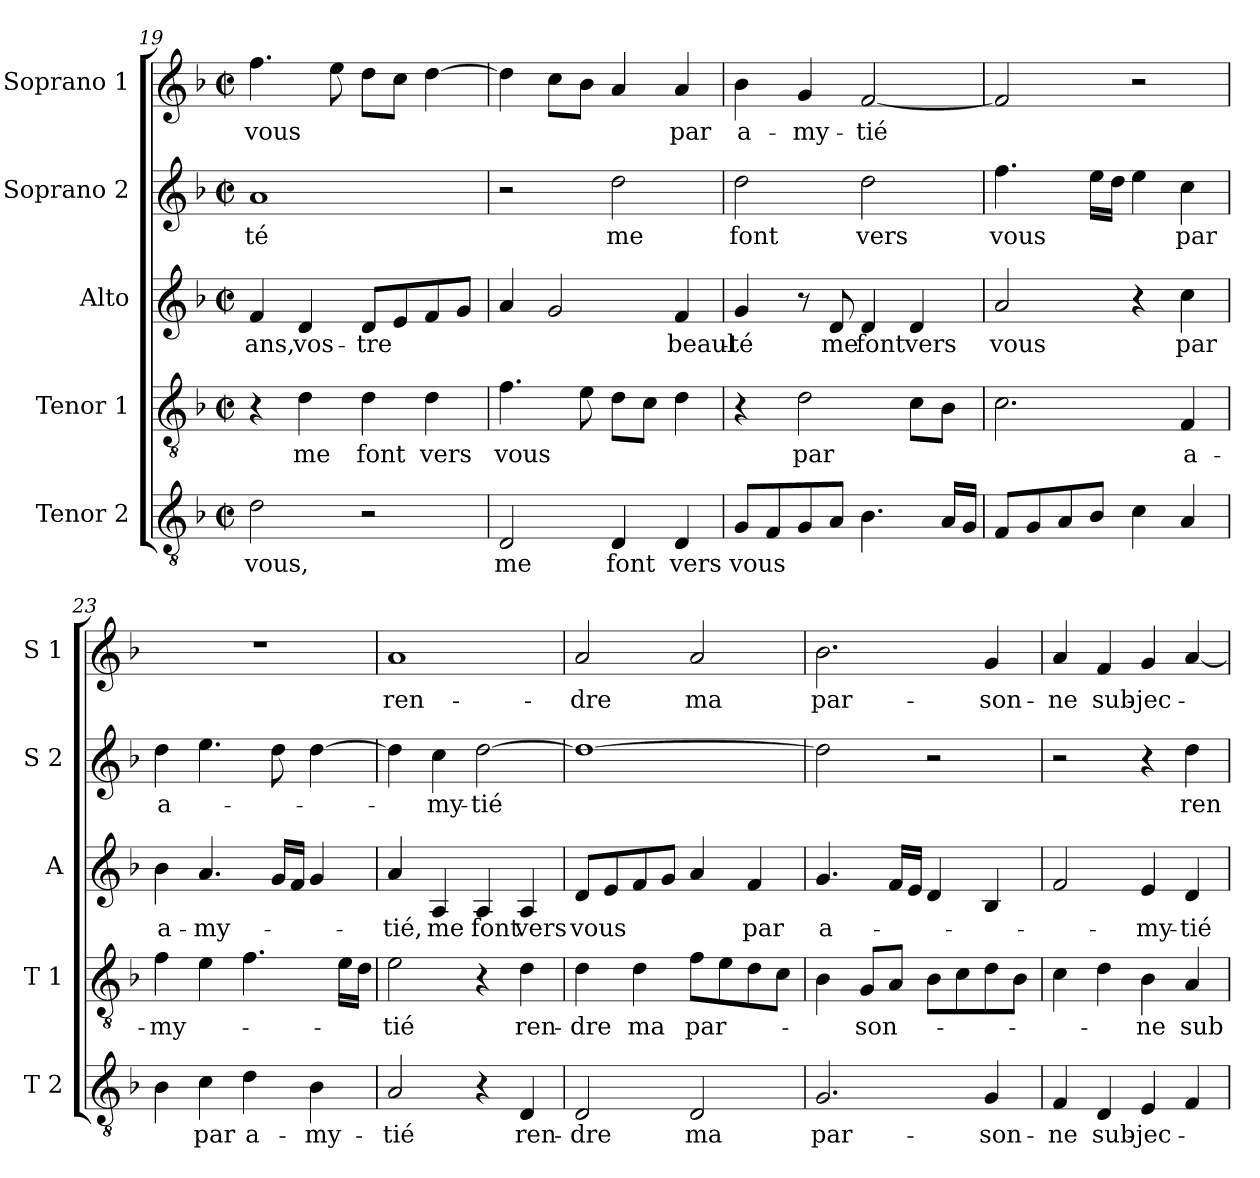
**kern	**text	**kern	**text	**kern	**text	**kern	**text	**kern	**text
*part5	*part5	*part4	*part4	*part3	*part3	*part2	*part2	*part1	*part1
*staff5	*staff5	*staff4	*staff4	*staff3	*staff3	*staff2	*staff2	*staff1	*staff1
*I"Tenor 2	*	*I"Tenor 1	*	*I"Alto	*	*I"Soprano 2	*	*I"Soprano 1	*
*I'T 2	*	*I'T 1	*	*I'A	*	*I'S 2	*	*I'S 1	*
*clefGv2	*	*clefGv2	*	*clefG2	*	*clefG2	*	*clefG2	*
*k[b-]	*	*k[b-]	*	*k[b-]	*	*k[b-]	*	*k[b-]	*
*F:	*	*F:	*	*F:	*	*F:	*	*F:	*
*M2/2	*	*M2/2	*	*M2/2	*	*M2/2	*	*M2/2	*
*met(c|)	*	*met(c|)	*	*met(c|)	*	*met(c|)	*	*met(c|)	*
=19	=19	=19	=19	=19	=19	=19	=19	=19	=19
2d\	vous,	4r	.	4f/	-ans,	1a	-té	4.ff\	vous
.	.	4d\	me	4d/	vos-	.	.	.	.
.	.	.	.	.	.	.	.	8ee\	.
2r	.	4d\	font	8d/L	-tre	.	.	8dd\L	.
.	.	.	.	8e/	.	.	.	8cc\J	.
.	.	4d\	vers	8f/	.	.	.	[4dd\	.
.	.	.	.	8g/J	.	.	.	.	.
!!LO:LB:g=z
=20	=20	=20	=20	=20	=20	=20	=20	=20	=20
2D/	me	4.f\	vous	4a/	.	2r	.	4dd\]	.
.	.	.	.	2g/	.	.	.	8cc\L	.
.	.	8e\	.	.	.	.	.	8b-\J	.
4D/	font	8d\L	.	.	.	2dd\	me	4a/	.
.	.	8c\J	.	.	.	.	.	.	.
4D/	vers	4d\	.	4f/	beaul-	.	.	4a/	par
=21	=21	=21	=21	=21	=21	=21	=21	=21	=21
8G/L	vous	4r	.	4g/	-té	2dd\	font	4b-\	a-
8F/	.	.	.	.	.	.	.	.	.
8G/	.	2d\	par	8r	.	.	.	4g/	-my-
8A/J	.	.	.	8d/	me	.	.	.	.
4.B-\	.	.	.	4d/	font	2dd\	vers	[2f/	-tié
.	.	8c\L	.	4d/	vers	.	.	.	.
16A/LL	.	8B-\J	.	.	.	.	.	.	.
16G/JJ	.	.	.	.	.	.	.	.	.
=22	=22	=22	=22	=22	=22	=22	=22	=22	=22
8F/L	.	2.c\	.	2a/	vous	4.ff\	vous	2f/]	.
8G/	.	.	.	.	.	.	.	.	.
8A/	.	.	.	.	.	.	.	.	.
8B-/J	.	.	.	.	.	16ee\LL	.	.	.
.	.	.	.	.	.	16dd\JJ	.	.	.
4c\	.	.	.	4r	.	4ee\	.	2r	.
4A/	.	4F/	a-	4cc\	par	4cc\	par	.	.
=23	=23	=23	=23	=23	=23	=23	=23	=23	=23
4B-\	.	4f\	-my-	4b-\	a-	4dd\	a-	1r	.
4c\	par	4e\	.	4.a/	-my-	4.ee\	.	.	.
4d\	a-	4.f\	.	.	.	.	.	.	.
.	.	.	.	16g/LL	.	8dd\	.	.	.
.	.	.	.	16f/JJ	.	.	.	.	.
4B-\	-my-	.	.	4g/	.	[4dd\	.	.	.
.	.	16e\LL	.	.	.	.	.	.	.
.	.	16d\JJ	.	.	.	.	.	.	.
=24	=24	=24	=24	=24	=24	=24	=24	=24	=24
2A/	-tié	2e\	-tié	4a/	-tié,	4dd\]	.	1a	ren-
.	.	.	.	4A/	me	4cc\	-my-	.	.
4r	.	4r	.	4A/	font	[2dd\	-tié	.	.
4D/	ren-	4d\	ren-	4A/	vers	.	.	.	.
!!LO:PB:g=z
=25	=25	=25	=25	=25	=25	=25	=25	=25	=25
2D/	-dre	4d\	-dre	8d/L	vous	1dd_	.	2a/	-dre
.	.	.	.	8e/	.	.	.	.	.
.	.	4d\	ma	8f/	.	.	.	.	.
.	.	.	.	8g/J	.	.	.	.	.
2D/	ma	8f\L	par-	4a/	.	.	.	2a/	ma
.	.	8e\	.	.	.	.	.	.	.
.	.	8d\	.	4f/	par	.	.	.	.
.	.	8c\J	.	.	.	.	.	.	.
=26	=26	=26	=26	=26	=26	=26	=26	=26	=26
2.G/	par-	4B-\	.	4.g/	a-	2dd\]	.	2.b-\	par-
.	.	8G/L	-son-	.	.	.	.	.	.
.	.	8A/J	.	16f/LL	.	.	.	.	.
.	.	.	.	16e/JJ	.	.	.	.	.
.	.	8B-\L	.	4d/	.	2r	.	.	.
.	.	8c\	.	.	.	.	.	.	.
4G/	-son-	8d\	.	4B-/	.	.	.	4g/	-son-
.	.	8B-\J	.	.	.	.	.	.	.
=27	=27	=27	=27	=27	=27	=27	=27	=27	=27
4F/	-ne	4c\	.	2f/	.	2r	.	4a/	-ne
4D/	sub-	4d\	.	.	.	.	.	4f/	sub-
4E/	-jec-	4B-\	-ne	4e/	-my-	4r	.	4g/	-jec-
4F/	.	4A/	sub-	4d/	-tié	4dd\	ren-	[4a/	.
=	=	=	=	=	=	=	=	=	=
*-	*-	*-	*-	*-	*-	*-	*-	*-	*-
